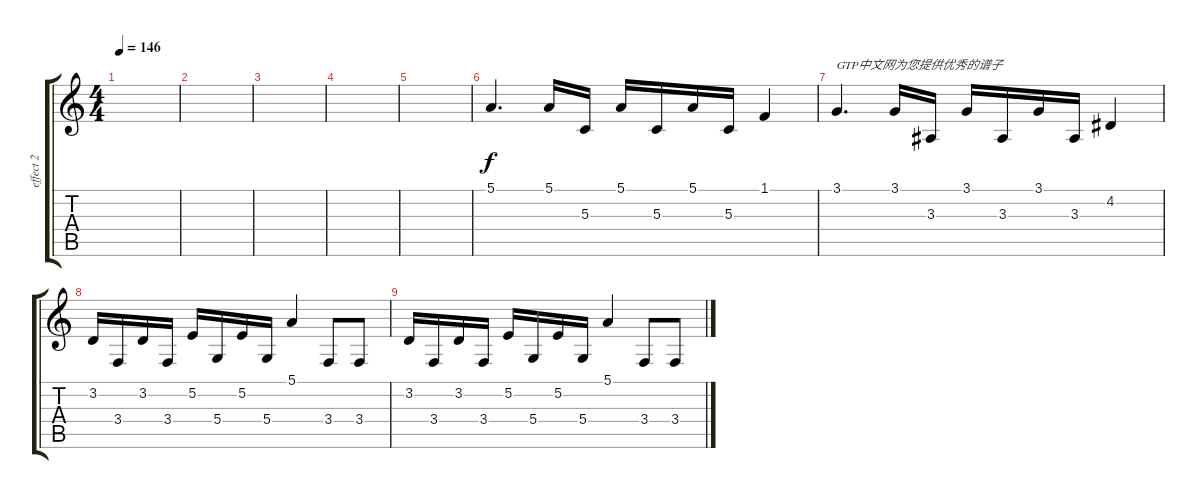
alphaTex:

\track ("effect 2" "effect 2") {instrument gunshot}
\staff {score tabs}
\tuning (E4 B3 G3 D3 A2 E2) {hide}
\ts (4 4)
\tempo 146
\clef g2
\ks c
|
|
|
|
|
5.1.4{d} 5.1.16 5.3.16 5.1.16 5.3.16 5.1.16 5.3.16 1.1.4 |
3.1.4{d txt "GTP中文网为您提供优秀的谱子"} 3.1.16 3.3.16 3.1.16 3.3.16 3.1.16 3.3.16 4.2.4 |
3.2.16 3.4.16 3.2.16 3.4.16 5.2.16 5.4.16 5.2.16 5.4.16 5.1.4 3.4.8 3.4.8 |
3.2.16 3.4.16 3.2.16 3.4.16 5.2.16 5.4.16 5.2.16 5.4.16 5.1.4 3.4.8 3.4.8
